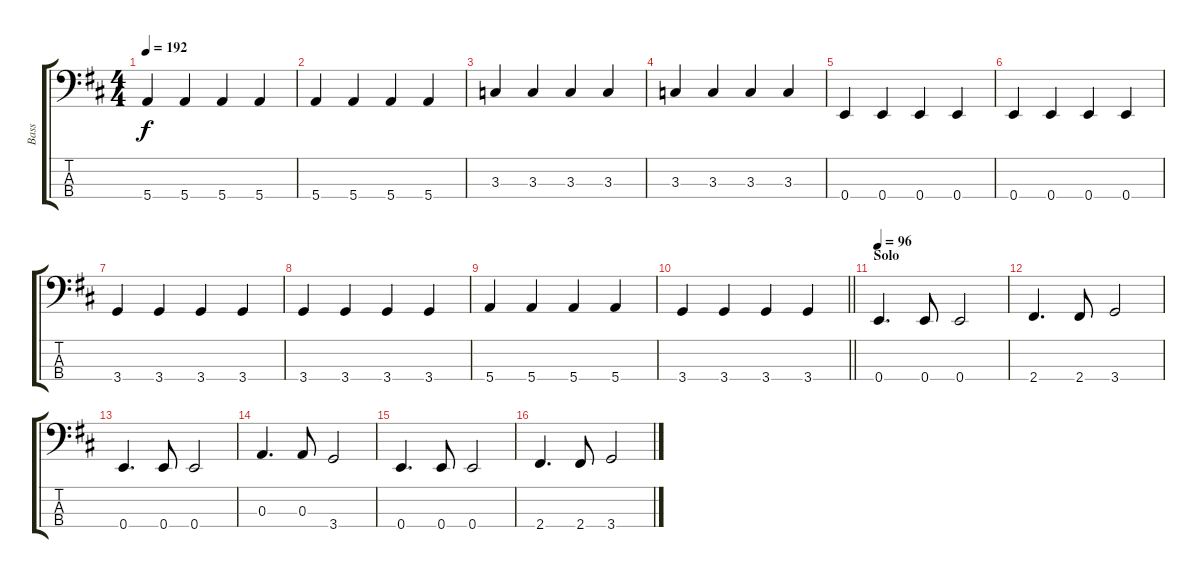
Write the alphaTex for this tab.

\track ("Bass" "Bass") {instrument electricbassfinger}
\staff {score tabs}
\tuning (G2 D2 A1 E1) {hide}
\ts (4 4)
\tempo 192
\clef f4
\ks d
5.4.4{dy f} 5.4.4 5.4.4 5.4.4 |
5.4.4 5.4.4 5.4.4 5.4.4 |
3.3.4 3.3.4 3.3.4 3.3.4 |
3.3.4 3.3.4 3.3.4 3.3.4 |
0.4.4 0.4.4 0.4.4 0.4.4 |
0.4.4 0.4.4 0.4.4 0.4.4 |
3.4.4 3.4.4 3.4.4 3.4.4 |
3.4.4 3.4.4 3.4.4 3.4.4 |
5.4.4 5.4.4 5.4.4 5.4.4 |
\barLineRight lightlight
3.4.4 3.4.4 3.4.4 3.4.4 |
\section ("" "Solo")
\tempo 96
0.4.4{d} 0.4.8 0.4.2 |
2.4.4{d} 2.4.8 3.4.2 |
0.4.4{d} 0.4.8 0.4.2 |
0.3.4{d} 0.3.8 3.4.2 |
0.4.4{d} 0.4.8 0.4.2 |
2.4.4{d} 2.4.8 3.4.2
